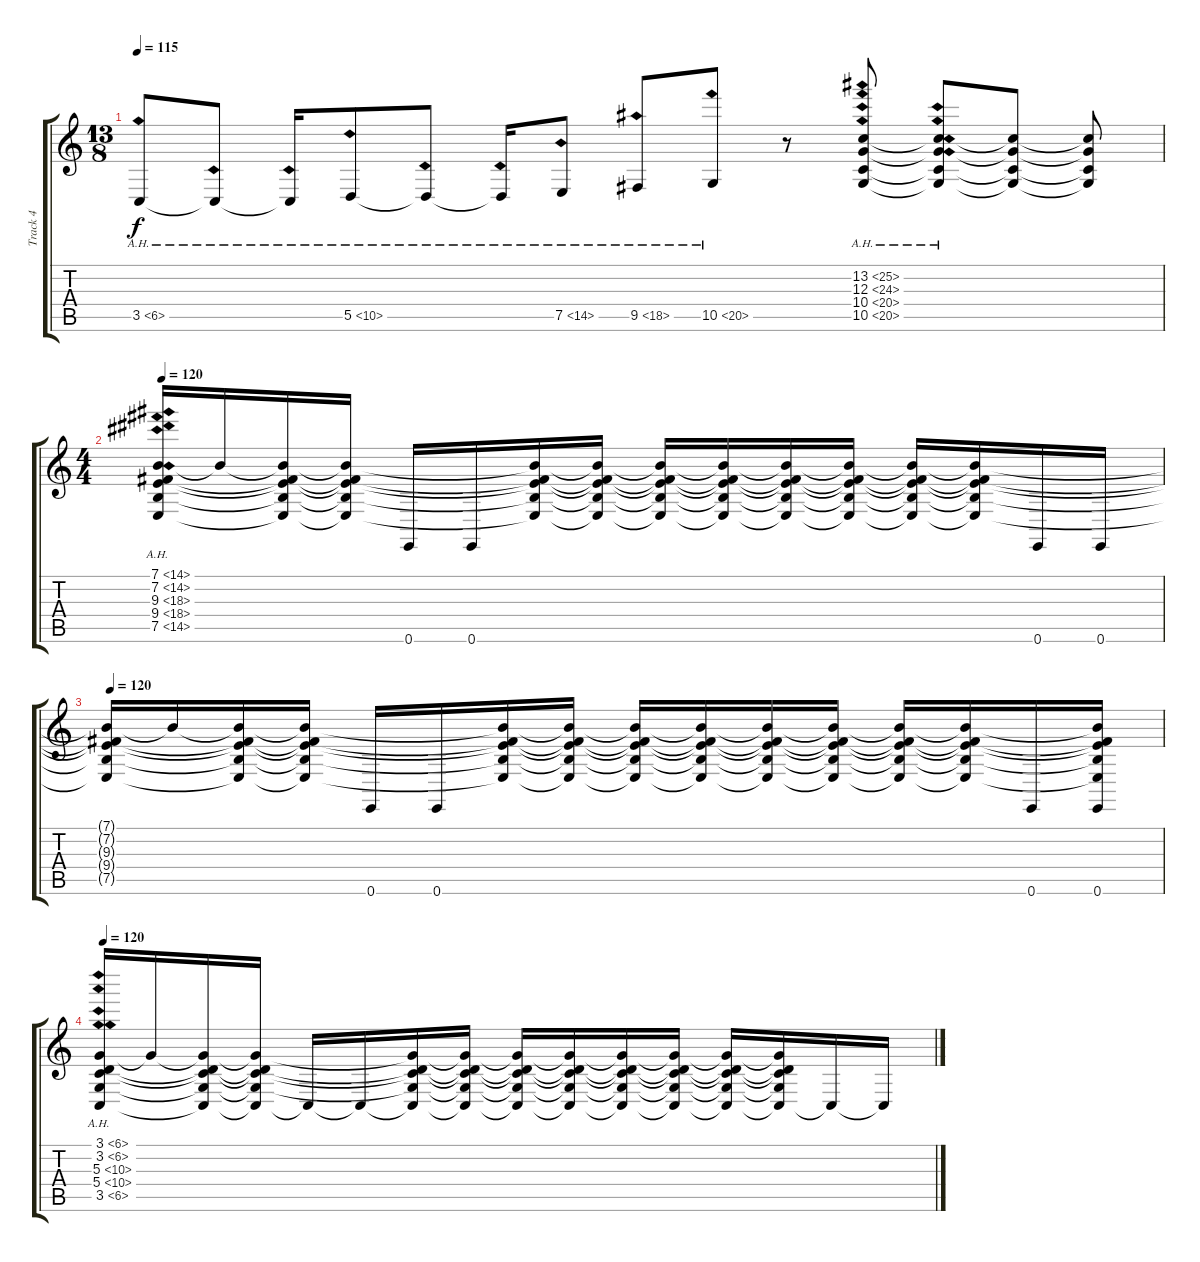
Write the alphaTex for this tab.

\track ("Track 4" "Track 4") {instrument stringensemble1}
\staff {score tabs}
\tuning (E4 B3 G3 D3 A2 E2) {hide}
\ts (13 8)
\tempo 115
\clef g2
\ks c
3.5{ah 3}.8{dy f} 3.5{ah 12 t}.8 3.5{ah 12 t}.16 5.5{ah 5}.8 5.5{ah 12 t}.8 5.5{ah 12 t}.16 7.5{ah 7}.8 9.5{ah 9}.8 10.5{ah 10}.8 r.8 (13.2{ah 12} 12.3{ah 12} 10.4{ah 10} 10.5{ah 10}).8 (13.2{ah 12 t} 12.3{ah 12 t} 10.4{ah 12 t} 10.5{ah 12 t}).8 (13.2{t} 12.3{t} 10.4{t} 10.5{t}).8 (13.2{t} 12.3{t} 10.4{t} 10.5{t}).8 |
\ts (4 4)
\tempo 120
(7.1{ah 7} 7.2{ah 7} 9.3{ah 9} 9.4{ah 9} 7.5{ah 7}).16 7.1{t}.16 (7.1{t} 7.2{t} 9.3{t} 9.4{t} 7.5{t}).16 (7.1{t} 7.2{t} 9.3{t} 9.4{t} 7.5{t}).16 0.6.16 0.6.16 (7.1{t} 7.2{t} 9.3{t} 9.4{t} 7.5{t}).16 (7.1{t} 7.2{t} 9.3{t} 9.4{t} 7.5{t}).16 (7.1{t} 7.2{t} 9.3{t} 9.4{t} 7.5{t}).16 (7.1{t} 7.2{t} 9.3{t} 9.4{t} 7.5{t}).16 (7.1{t} 7.2{t} 9.3{t} 9.4{t} 7.5{t}).16 (7.1{t} 7.2{t} 9.3{t} 9.4{t} 7.5{t}).16 (7.1{t} 7.2{t} 9.3{t} 9.4{t} 7.5{t}).16 (7.1{t} 7.2{t} 9.3{t} 9.4{t} 7.5{t}).16 0.6.16 0.6.16 |
\tempo 120
(7.1{t} 7.2{t} 9.3{t} 9.4{t} 7.5{t}).16 7.1{t}.16 (7.1{t} 7.2{t} 9.3{t} 9.4{t} 7.5{t}).16 (7.1{t} 7.2{t} 9.3{t} 9.4{t} 7.5{t}).16 0.6.16 0.6.16 (7.1{t} 7.2{t} 9.3{t} 9.4{t} 7.5{t}).16 (7.1{t} 7.2{t} 9.3{t} 9.4{t} 7.5{t}).16 (7.1{t} 7.2{t} 9.3{t} 9.4{t} 7.5{t}).16 (7.1{t} 7.2{t} 9.3{t} 9.4{t} 7.5{t}).16 (7.1{t} 7.2{t} 9.3{t} 9.4{t} 7.5{t}).16 (7.1{t} 7.2{t} 9.3{t} 9.4{t} 7.5{t}).16 (7.1{t} 7.2{t} 9.3{t} 9.4{t} 7.5{t}).16 (7.1{t} 7.2{t} 9.3{t} 9.4{t} 7.5{t}).16 0.6.16 (7.1{t} 7.2{t} 9.3{t} 9.4{t} 7.5{t} 0.6).16 |
\tempo 120
(3.1{ah 3} 3.2{ah 3} 5.3{ah 5} 5.4{ah 5} 3.5{ah 3}).16 3.1{t}.16 (3.1{t} 3.2{t} 5.3{t} 5.4{t} 3.5{t}).16 (3.1{t} 3.2{t} 5.3{t} 5.4{t} 3.5{t}).16 3.5{t}.16 3.5{t}.16 (3.1{t} 3.2{t} 5.3{t} 5.4{t} 3.5{t}).16 (3.1{t} 3.2{t} 5.3{t} 5.4{t} 3.5{t}).16 (3.1{t} 3.2{t} 5.3{t} 5.4{t} 3.5{t}).16 (3.1{t} 3.2{t} 5.3{t} 5.4{t} 3.5{t}).16 (3.1{t} 3.2{t} 5.3{t} 5.4{t} 3.5{t}).16 (3.1{t} 3.2{t} 5.3{t} 5.4{t} 3.5{t}).16 (3.1{t} 3.2{t} 5.3{t} 5.4{t} 3.5{t}).16 (3.1{t} 3.2{t} 5.3{t} 5.4{t} 3.5{t}).16 3.5{t}.16 3.5{t}.16
